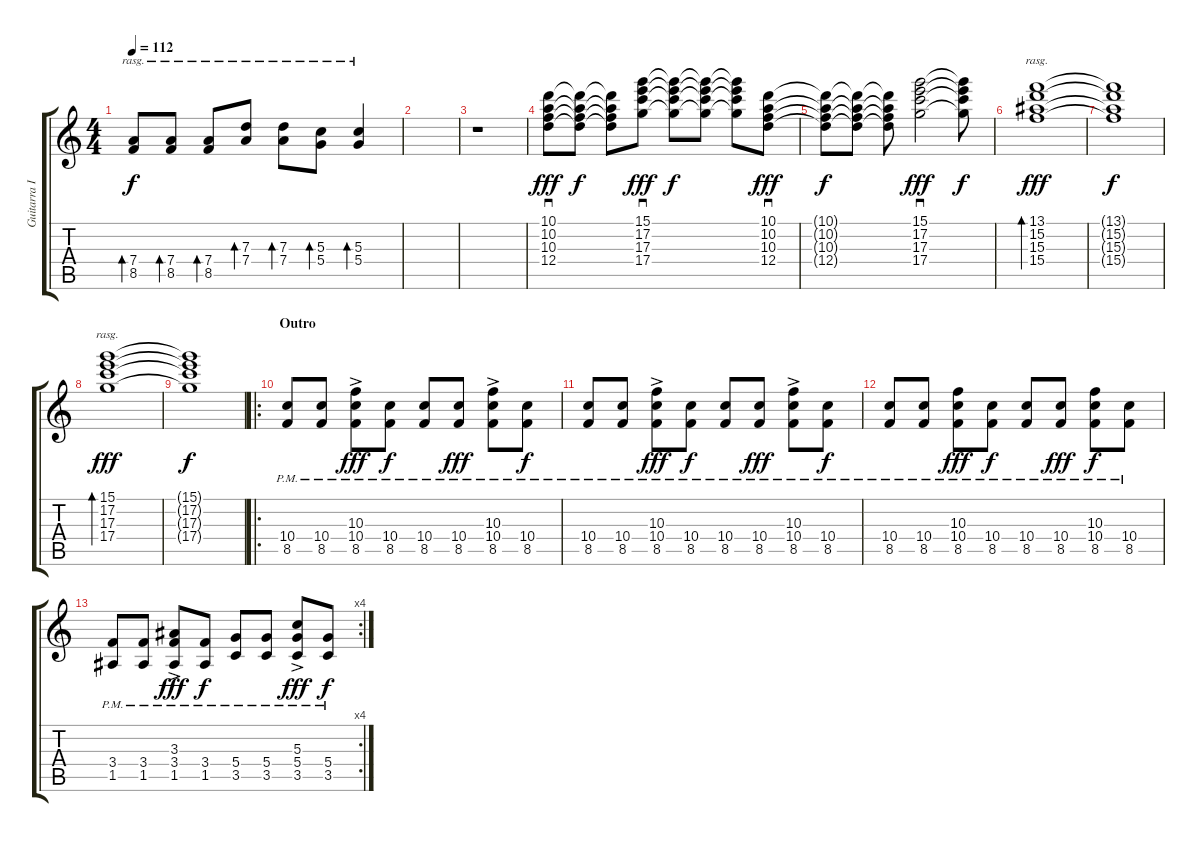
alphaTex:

\track ("Guitarra II (Dany Mezquita)" "Guitarra I") {instrument electricguitarmuted}
\staff {score tabs}
\tuning (E4 B3 G3 D3 A2 E2) {hide}
\ts (4 4)
\tempo 112
\clef g2
\ks c
(7.4 8.5).8{bd 240 rasg ii dy f} (7.4 8.5).8{bd 240 rasg ii} (7.4 8.5).8{bd 120 rasg ii} (7.3 7.4).8{bd 240 rasg ii} (7.3 7.4).8{bd 240 rasg ii} (5.3 5.4).8{bd 240 rasg ii} (5.3 5.4).4{bd 240 rasg ii} |
|
r.1 |
(10.1 10.2 10.3 12.4).8{sd dy fff volume 11} (10.1{t} 10.2{t} 10.3{t} 12.4{t}).8{dy f} (10.1{t} 10.2{t} 10.3{t} 12.4{t}).8 (15.1 17.2 17.3 17.4).8{sd dy fff} (15.1{t} 17.2{t} 17.3{t} 17.4{t}).8{dy f} (15.1{t} 17.2{t} 17.3{t} 17.4{t}).8 (15.1{t} 17.2{t} 17.3{t} 17.4{t}).8 (10.1 10.2 10.3 12.4).8{sd dy fff} |
(10.1{t} 10.2{t} 10.3{t} 12.4{t}).8{dy f} (10.1{t} 10.2{t} 10.3{t} 12.4{t}).8 (10.1{t} 10.2{t} 10.3{t} 12.4{t}).8 (15.1 17.2 17.3 17.4).2{sd dy fff} (15.1{t} 17.2{t} 17.3{t} 17.4{t}).8{dy f} |
(13.1 15.2 15.3 15.4).1{bd 120 rasg ii dy fff} |
(13.1{t} 15.2{t} 15.3{t} 15.4{t}).1{dy f} |
(15.1 17.2 17.3 17.4).1{bd 120 rasg ii dy fff} |
(15.1{t} 17.2{t} 17.3{t} 17.4{t}).1{dy f} |
\ro
\section ("" "Outro")
(10.4{pm} 8.5{pm}).8 (10.4{pm} 8.5{pm}).8 (10.3{ac pm} 10.4{ac pm} 8.5{ac pm}).8{dy fff} (10.4{pm} 8.5{pm}).8{dy f} (10.4{pm} 8.5{pm}).8 (10.4{pm} 8.5{pm}).8{dy fff} (10.3{ac pm} 10.4{ac pm} 8.5{ac pm}).8 (10.4{pm} 8.5{pm}).8{dy f} |
(10.4{pm} 8.5{pm}).8 (10.4{pm} 8.5{pm}).8 (10.3{ac pm} 10.4{ac pm} 8.5{ac pm}).8{dy fff} (10.4{pm} 8.5{pm}).8{dy f} (10.4{pm} 8.5{pm}).8 (10.4{pm} 8.5{pm}).8{dy fff} (10.3{ac pm} 10.4{ac pm} 8.5{ac pm}).8 (10.4{pm} 8.5{pm}).8{dy f} |
(10.4{pm} 8.5{pm}).8 (10.4{pm} 8.5{pm}).8 (10.3{pm} 10.4{pm} 8.5{pm}).8{dy fff} (10.4{pm} 8.5{pm}).8{dy f} (10.4{pm} 8.5{pm}).8 (10.4{pm} 8.5{pm}).8{dy fff} (10.3{pm} 10.4{pm} 8.5{pm}).8{dy f} (10.4{pm} 8.5{pm}).8 |
\rc 4
(3.4{pm} 1.5{pm}).8 (3.4{pm} 1.5{pm}).8 (3.3{ac pm} 3.4{ac pm} 1.5{ac pm}).8{dy fff} (3.4{pm} 1.5{pm}).8{dy f} (5.4{pm} 3.5{pm}).8 (5.4{pm} 3.5{pm}).8 (5.3{ac pm} 5.4{ac pm} 3.5{ac pm}).8{dy fff} (5.4{pm} 3.5{pm}).8{dy f}
